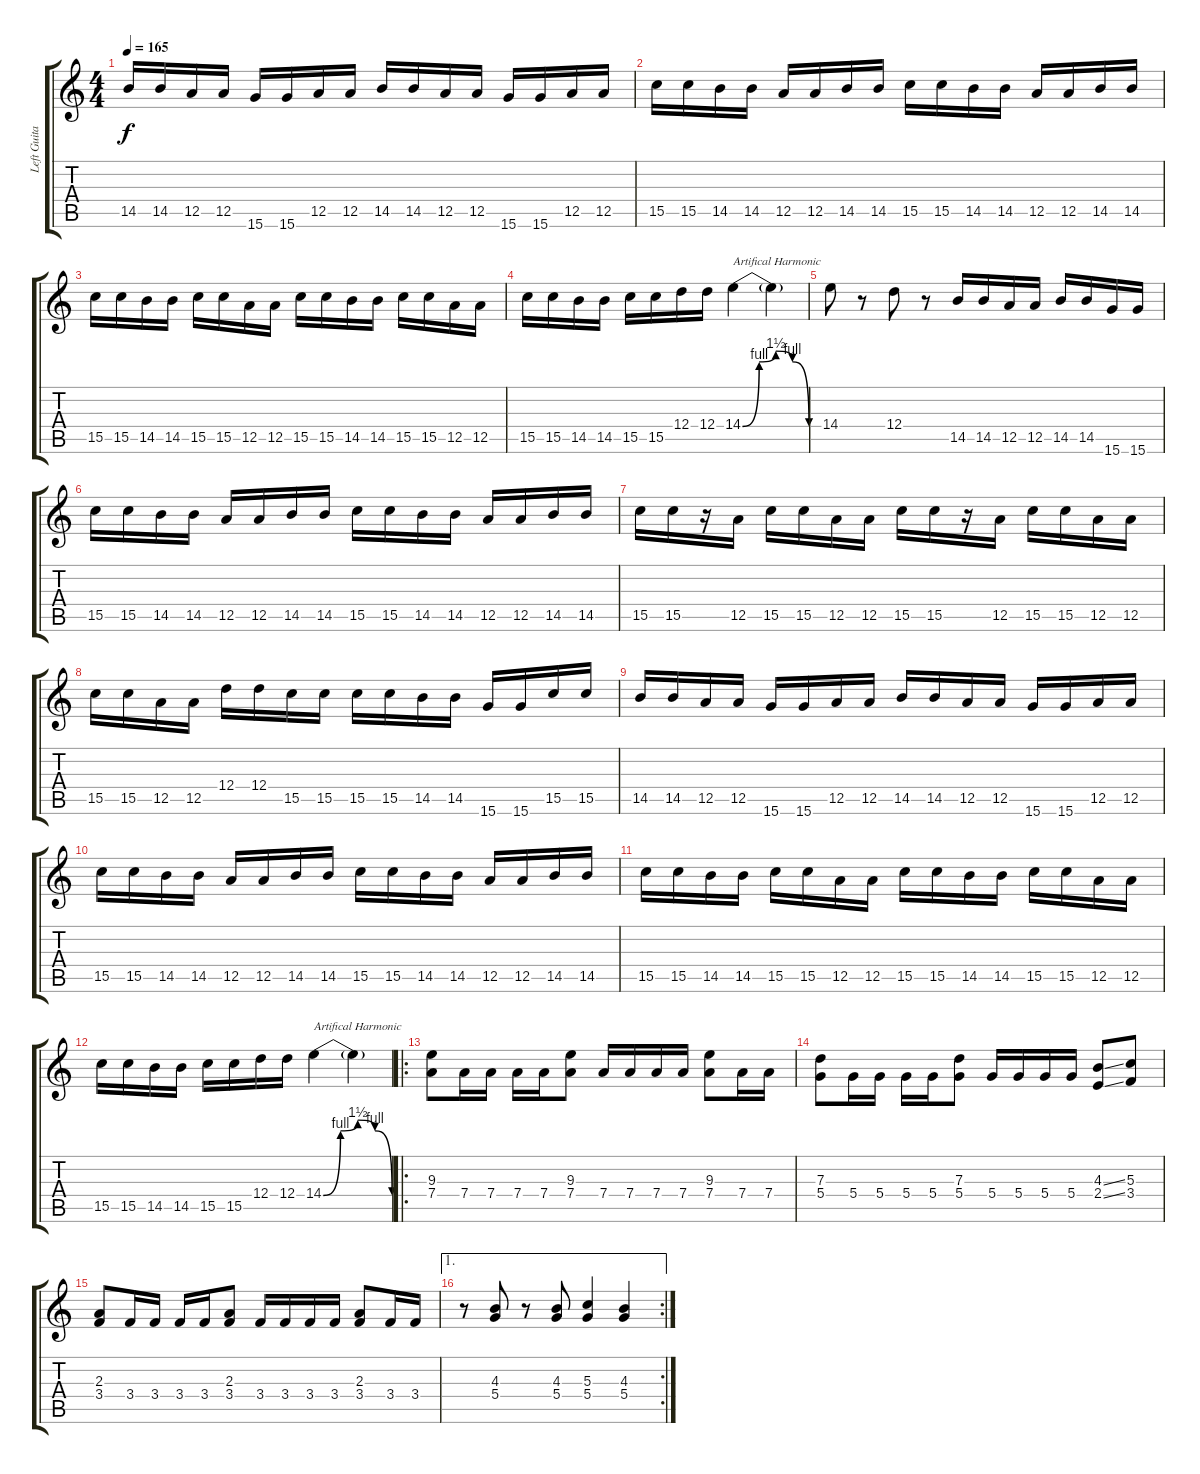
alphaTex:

\track ("Left Guitar" "Left Guita") {instrument distortionguitar}
\staff {score tabs}
\tuning (E4 B3 G3 D3 A2 E2) {hide}
\ts (4 4)
\tempo 165
\clef g2
\ks c
14.5.16{dy f} 14.5.16 12.5.16 12.5.16 15.6.16 15.6.16 12.5.16 12.5.16 14.5.16 14.5.16 12.5.16 12.5.16 15.6.16 15.6.16 12.5.16 12.5.16 |
15.5.16 15.5.16 14.5.16 14.5.16 12.5.16 12.5.16 14.5.16 14.5.16 15.5.16 15.5.16 14.5.16 14.5.16 12.5.16 12.5.16 14.5.16 14.5.16 |
15.5.16 15.5.16 14.5.16 14.5.16 15.5.16 15.5.16 12.5.16 12.5.16 15.5.16 15.5.16 14.5.16 14.5.16 15.5.16 15.5.16 12.5.16 12.5.16 |
15.5.16 15.5.16 14.5.16 14.5.16 15.5.16 15.5.16 12.4.16 12.4.16 14.4{be (custom 0 0 15 4 30 6 45 4 60 0)}.4{txt "Artifical Harmonic" instrument guitarharmonics} 14.4{t}.4 |
14.4.8{instrument distortionguitar} r.8 12.4.8 r.8 14.5.16 14.5.16 12.5.16 12.5.16 14.5.16 14.5.16 15.6.16 15.6.16 |
15.5.16 15.5.16 14.5.16 14.5.16 12.5.16 12.5.16 14.5.16 14.5.16 15.5.16 15.5.16 14.5.16 14.5.16 12.5.16 12.5.16 14.5.16 14.5.16 |
15.5.16 15.5.16 r.16 12.5.16 15.5.16 15.5.16 12.5.16 12.5.16 15.5.16 15.5.16 r.16 12.5.16 15.5.16 15.5.16 12.5.16 12.5.16 |
15.5.16 15.5.16 12.5.16 12.5.16 12.4.16 12.4.16 15.5.16 15.5.16 15.5.16 15.5.16 14.5.16 14.5.16 15.6.16 15.6.16 15.5.16 15.5.16 |
14.5.16 14.5.16 12.5.16 12.5.16 15.6.16 15.6.16 12.5.16 12.5.16 14.5.16 14.5.16 12.5.16 12.5.16 15.6.16 15.6.16 12.5.16 12.5.16 |
15.5.16 15.5.16 14.5.16 14.5.16 12.5.16 12.5.16 14.5.16 14.5.16 15.5.16 15.5.16 14.5.16 14.5.16 12.5.16 12.5.16 14.5.16 14.5.16 |
15.5.16 15.5.16 14.5.16 14.5.16 15.5.16 15.5.16 12.5.16 12.5.16 15.5.16 15.5.16 14.5.16 14.5.16 15.5.16 15.5.16 12.5.16 12.5.16 |
15.5.16 15.5.16 14.5.16 14.5.16 15.5.16 15.5.16 12.4.16 12.4.16 14.4{be (custom 0 0 15 4 30 6 45 4 60 0)}.4{txt "Artifical Harmonic" instrument guitarharmonics} 14.4{t}.4 |
\ro
(9.3 7.4).8{instrument distortionguitar} 7.4.16 7.4.16 7.4.16 7.4.16 (9.3 7.4).8 7.4.16 7.4.16 7.4.16 7.4.16 (9.3 7.4).8 7.4.16 7.4.16 |
(7.3 5.4).8 5.4.16 5.4.16 5.4.16 5.4.16 (7.3 5.4).8 5.4.16 5.4.16 5.4.16 5.4.16 (4.3{ss} 2.4{ss}).8 (5.3 3.4).8 |
(2.3 3.4).8 3.4.16 3.4.16 3.4.16 3.4.16 (2.3 3.4).8 3.4.16 3.4.16 3.4.16 3.4.16 (2.3 3.4).8 3.4.16 3.4.16 |
\ae 1
\rc 2
r.8 (4.3 5.4).8 r.8 (4.3 5.4).8 (5.3 5.4).4 (4.3 5.4).4
